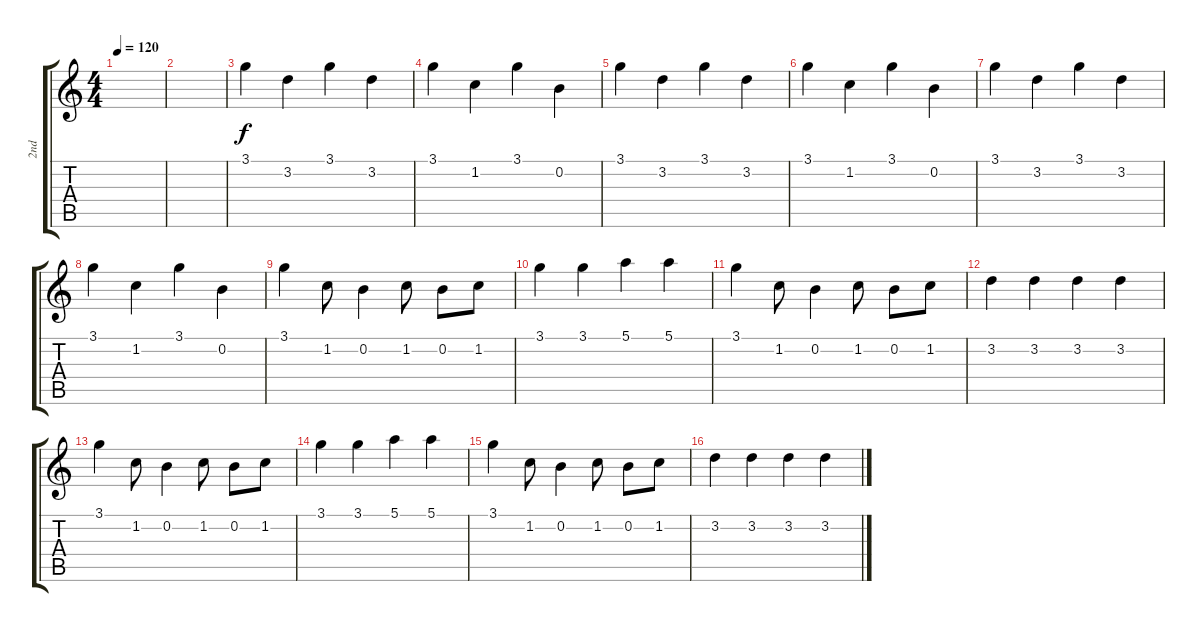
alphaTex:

\track ("2nd" "2nd") {instrument distortionguitar}
\staff {score tabs}
\tuning (E4 B3 G3 D3 A2 E2) {hide}
\ts (4 4)
\tempo 120
\clef g2
\ks c
|
|
3.1.4 3.2.4 3.1.4 3.2.4 |
3.1.4 1.2.4 3.1.4 0.2.4 |
3.1.4 3.2.4 3.1.4 3.2.4 |
3.1.4 1.2.4 3.1.4 0.2.4 |
3.1.4 3.2.4 3.1.4 3.2.4 |
3.1.4 1.2.4 3.1.4 0.2.4 |
3.1.4 1.2.8 0.2.4 1.2.8 0.2.8 1.2.8 |
3.1.4 3.1.4 5.1.4 5.1.4 |
3.1.4 1.2.8 0.2.4 1.2.8 0.2.8 1.2.8 |
3.2.4 3.2.4 3.2.4 3.2.4 |
3.1.4 1.2.8 0.2.4 1.2.8 0.2.8 1.2.8 |
3.1.4 3.1.4 5.1.4 5.1.4 |
3.1.4 1.2.8 0.2.4 1.2.8 0.2.8 1.2.8 |
3.2.4 3.2.4 3.2.4 3.2.4
